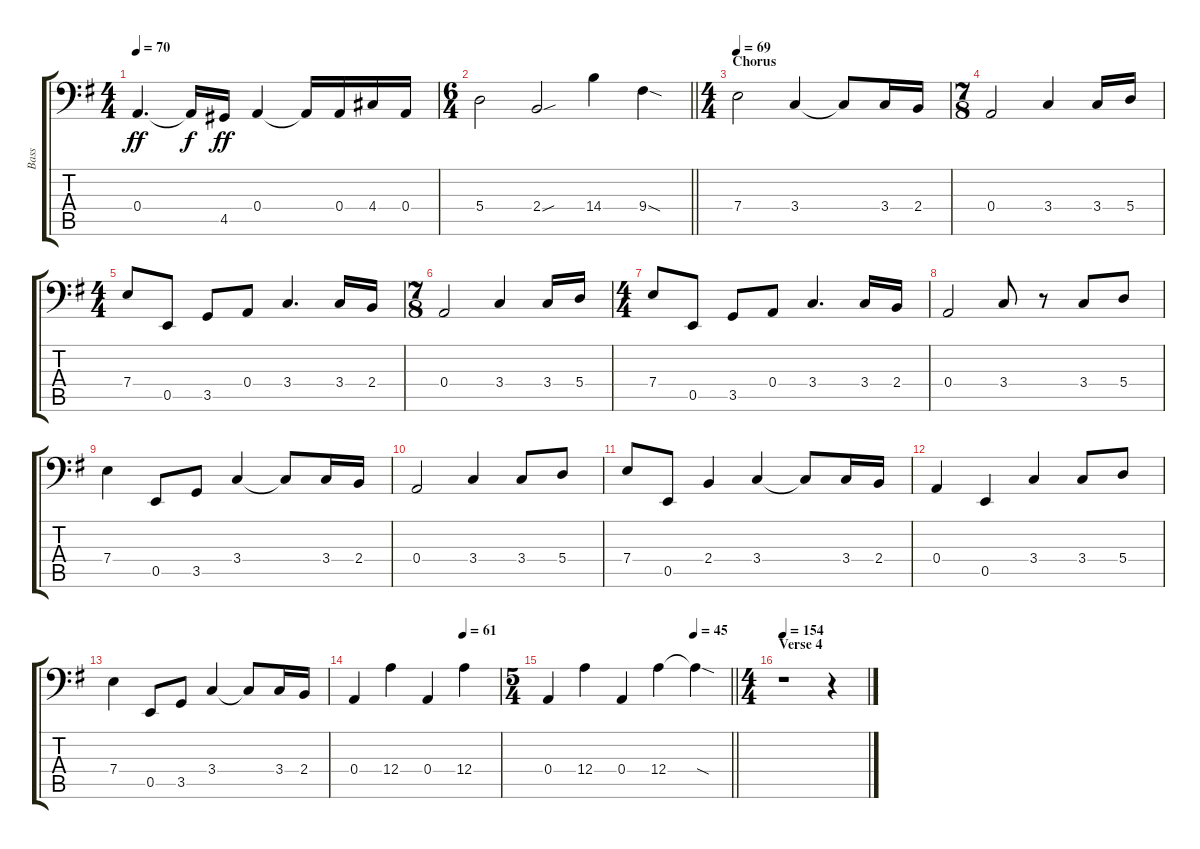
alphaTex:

\track ("Bass" "Bass") {instrument electricbassfinger}
\staff {score tabs}
\tuning (B2 G2 D2 A1 E1 B0) {hide}
\ts (4 4)
\tempo 70
\clef f4
\ks g
0.4.4{d dy ff} 0.4{t}.16{dy f} 4.5.16{dy ff} 0.4.4 0.4{t}.16 0.4.16 4.4.16 0.4.16 |
\ts (6 4)
\barLineRight lightlight
5.4.2 2.4{sou}.2 14.4.4 9.4{sod}.4 |
\ts (4 4)
\section ("" "Chorus")
\tempo 69
7.4.2 3.4.4 3.4{t}.8 3.4.16 2.4.16 |
\ts (7 8)
0.4.2 3.4.4 3.4.16 5.4.16 |
\ts (4 4)
7.4.8 0.5.8 3.5.8 0.4.8 3.4.4{d} 3.4.16 2.4.16 |
\ts (7 8)
0.4.2 3.4.4 3.4.16 5.4.16 |
\ts (4 4)
7.4.8 0.5.8 3.5.8 0.4.8 3.4.4{d} 3.4.16 2.4.16 |
0.4.2 3.4.8 r.8 3.4.8 5.4.8 |
7.4.4 0.5.8 3.5.8 3.4.4 3.4{t}.8 3.4.16 2.4.16 |
0.4.2 3.4.4 3.4.8 5.4.8 |
7.4.8 0.5.8 2.4.4 3.4.4 3.4{t}.8 3.4.16 2.4.16 |
0.4.4 0.5.4 3.4.4 3.4.8 5.4.8 |
7.4.4 0.5.8 3.5.8 3.4.4 3.4{t}.8 3.4.16 2.4.16 |
\tempo (61 0.75)
0.4.4 12.4.4 0.4.4 12.4.4 |
\ts (5 4)
\tempo (45 0.8)
\barLineRight lightlight
0.4.4 12.4.4 0.4.4 12.4.4 12.4{sod t}.4 |
\ts (4 4)
\section ("" "Verse 4")
\tempo 154
r.1 r.4
